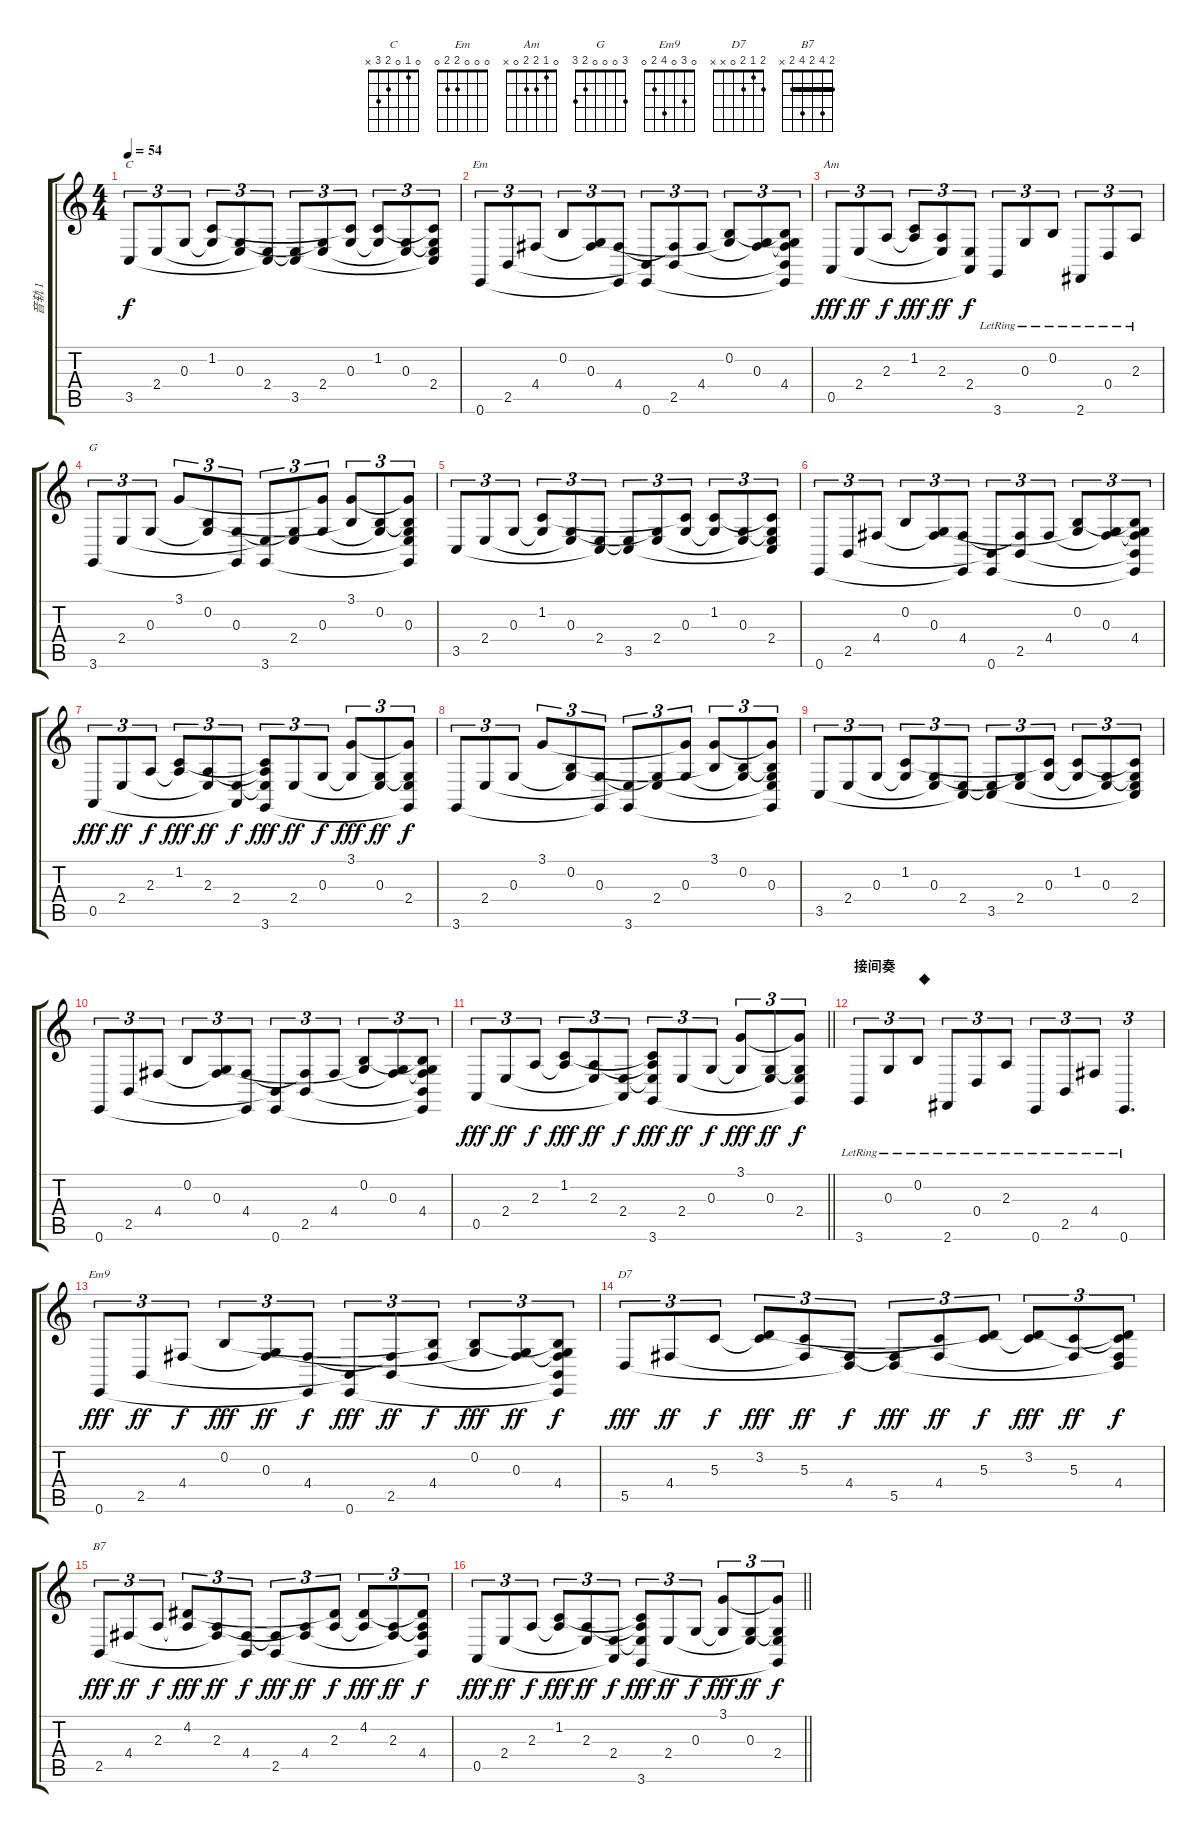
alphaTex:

\track ("音轨 1" "音轨 1") {instrument acousticgrandpiano}
\staff {score tabs}
\tuning (E4 B3 G3 D3 A2 E2) {hide}
\chord ("C" 0 1 0 2 3 x)
\chord ("Em" 0 0 0 2 2 0)
\chord ("Am" 0 1 2 2 0 x)
\chord ("G" 3 0 0 0 2 3)
\chord ("Em9" 0 3 0 4 2 0)
\chord ("D7" 2 1 2 0 x x)
\chord ("B7" 2 4 2 4 2 x) {barre 2}
\ts (4 4)
\tempo 54
\clef g2
\ks c
3.5.8{tu (3 2) ch "C" dy f} 2.4.8{tu (3 2)} 0.3.8{tu (3 2)} (1.2 0.3{t}).8{tu (3 2)} (0.3 2.4{t}).8{tu (3 2)} (2.4 3.5{t}).8{tu (3 2)} (2.4{t} 3.5).8{tu (3 2)} (0.3{t} 2.4).8{tu (3 2)} (1.2{t} 0.3).8{tu (3 2)} (1.2 0.3{t}).8{tu (3 2)} (0.3 2.4{t}).8{tu (3 2)} (1.2{t} 0.3{t} 2.4 3.5{t}).8{tu (3 2)} |
0.6.8{tu (3 2) ch "Em"} 2.5.8{tu (3 2)} 4.4.8{tu (3 2)} 0.2.8{tu (3 2)} (0.3 4.4{t}).8{tu (3 2)} (4.4 0.6{t}).8{tu (3 2)} (2.5{t} 0.6).8{tu (3 2)} (4.4{t} 2.5).8{tu (3 2)} 4.4.8{tu (3 2)} (0.2 0.3{t}).8{tu (3 2)} (0.3 4.4{t}).8{tu (3 2)} (0.2{t} 0.3{t} 4.4 2.5{t} 0.6{t}).8{tu (3 2)} |
0.5.8{tu (3 2) ch "Am" dy fff} 2.4.8{tu (3 2) dy ff} 2.3.8{tu (3 2) dy f} (1.2 2.3{t}).8{tu (3 2) dy fff} (2.3 2.4{t}).8{tu (3 2) dy ff} (2.4 0.5{t}).8{tu (3 2) dy f} 3.6{lr}.8{tu (3 2)} 0.3{lr}.8{tu (3 2)} 0.2{lr}.8{tu (3 2)} 2.6{lr}.8{tu (3 2)} 0.4{lr}.8{tu (3 2)} 2.3{lr}.8{tu (3 2)} |
3.6.8{tu (3 2) ch "G"} 2.4.8{tu (3 2)} 0.3.8{tu (3 2)} 3.1.8{tu (3 2)} (0.2 0.3{t}).8{tu (3 2)} (0.3 3.6{t}).8{tu (3 2)} (2.4{t} 3.6).8{tu (3 2)} (0.3{t} 2.4).8{tu (3 2)} (3.1{t} 0.3).8{tu (3 2)} (3.1 0.2{t}).8{tu (3 2)} (0.2 0.3{t}).8{tu (3 2)} (3.1{t} 0.2{t} 0.3 2.4{t} 3.6{t}).8{tu (3 2)} |
3.5.8{tu (3 2)} 2.4.8{tu (3 2)} 0.3.8{tu (3 2)} (1.2 0.3{t}).8{tu (3 2)} (0.3 2.4{t}).8{tu (3 2)} (2.4 3.5{t}).8{tu (3 2)} (2.4{t} 3.5).8{tu (3 2)} (0.3{t} 2.4).8{tu (3 2)} (1.2{t} 0.3).8{tu (3 2)} (1.2 0.3{t}).8{tu (3 2)} (0.3 2.4{t}).8{tu (3 2)} (1.2{t} 0.3{t} 2.4 3.5{t}).8{tu (3 2)} |
0.6.8{tu (3 2)} 2.5.8{tu (3 2)} 4.4.8{tu (3 2)} 0.2.8{tu (3 2)} (0.3 4.4{t}).8{tu (3 2)} (4.4 0.6{t}).8{tu (3 2)} (2.5{t} 0.6).8{tu (3 2)} (4.4{t} 2.5).8{tu (3 2)} 4.4.8{tu (3 2)} (0.2 0.3{t}).8{tu (3 2)} (0.3 4.4{t}).8{tu (3 2)} (0.2{t} 0.3{t} 4.4 2.5{t} 0.6{t}).8{tu (3 2)} |
0.5.8{tu (3 2) dy fff} 2.4.8{tu (3 2) dy ff} 2.3.8{tu (3 2) dy f} (1.2 2.3{t}).8{tu (3 2) dy fff} (2.3 2.4{t}).8{tu (3 2) dy ff} (2.4 0.5{t}).8{tu (3 2) dy f} (1.2{t} 2.3{t} 2.4{t} 3.6).8{tu (3 2) dy fff} 2.4.8{tu (3 2) dy ff} 0.3.8{tu (3 2) dy f} (3.1 0.3{t}).8{tu (3 2) dy fff} (0.3 2.4{t}).8{tu (3 2) dy ff} (3.1{t} 0.3{t} 2.4 3.6{t}).8{tu (3 2) dy f} |
3.6.8{tu (3 2)} 2.4.8{tu (3 2)} 0.3.8{tu (3 2)} 3.1.8{tu (3 2)} (0.2 0.3{t}).8{tu (3 2)} (0.3 3.6{t}).8{tu (3 2)} (2.4{t} 3.6).8{tu (3 2)} (0.3{t} 2.4).8{tu (3 2)} (3.1{t} 0.3).8{tu (3 2)} (3.1 0.2{t}).8{tu (3 2)} (0.2 0.3{t}).8{tu (3 2)} (3.1{t} 0.2{t} 0.3 2.4{t} 3.6{t}).8{tu (3 2)} |
3.5.8{tu (3 2)} 2.4.8{tu (3 2)} 0.3.8{tu (3 2)} (1.2 0.3{t}).8{tu (3 2)} (0.3 2.4{t}).8{tu (3 2)} (2.4 3.5{t}).8{tu (3 2)} (2.4{t} 3.5).8{tu (3 2)} (0.3{t} 2.4).8{tu (3 2)} (1.2{t} 0.3).8{tu (3 2)} (1.2 0.3{t}).8{tu (3 2)} (0.3 2.4{t}).8{tu (3 2)} (1.2{t} 0.3{t} 2.4 3.5{t}).8{tu (3 2)} |
0.6.8{tu (3 2)} 2.5.8{tu (3 2)} 4.4.8{tu (3 2)} 0.2.8{tu (3 2)} (0.3 4.4{t}).8{tu (3 2)} (4.4 0.6{t}).8{tu (3 2)} (2.5{t} 0.6).8{tu (3 2)} (4.4{t} 2.5).8{tu (3 2)} 4.4.8{tu (3 2)} (0.2 0.3{t}).8{tu (3 2)} (0.3 4.4{t}).8{tu (3 2)} (0.2{t} 0.3{t} 4.4 2.5{t} 0.6{t}).8{tu (3 2)} |
\barLineRight lightlight
0.5.8{tu (3 2) dy fff} 2.4.8{tu (3 2) dy ff} 2.3.8{tu (3 2) dy f} (1.2 2.3{t}).8{tu (3 2) dy fff} (2.3 2.4{t}).8{tu (3 2) dy ff} (2.4 0.5{t}).8{tu (3 2) dy f} (1.2{t} 2.3{t} 2.4{t} 3.6).8{tu (3 2) dy fff} 2.4.8{tu (3 2) dy ff} 0.3.8{tu (3 2) dy f} (3.1 0.3{t}).8{tu (3 2) dy fff} (0.3 2.4{t}).8{tu (3 2) dy ff} (3.1{t} 0.3{t} 2.4 3.6{t}).8{tu (3 2) dy f} |
\section ("" "接间奏")
3.6{lr}.8{tu (3 2)} 0.3{lr}.8{tu (3 2)} 0.2{lr}.8{tu (3 2) txt "◆"} 2.6{lr}.8{tu (3 2)} 0.4{lr}.8{tu (3 2)} 2.3{lr}.8{tu (3 2)} 0.6{lr}.8{tu (3 2)} 2.5{lr}.8{tu (3 2)} 4.4{lr}.8{tu (3 2)} 0.6{lr}.4{d tu (3 2)} |
0.6.8{tu (3 2) ch "Em9" dy fff} 2.5.8{tu (3 2) dy ff} 4.4.8{tu (3 2) dy f} 0.2.8{tu (3 2) dy fff} (0.3 4.4{t}).8{tu (3 2) dy ff} (4.4 0.6{t}).8{tu (3 2) dy f} (2.5{t} 0.6).8{tu (3 2) dy fff} (4.4{t} 2.5).8{tu (3 2) dy ff} (0.2{t} 4.4).8{tu (3 2) dy f} (0.2 0.3{t}).8{tu (3 2) dy fff} (0.3 4.4{t}).8{tu (3 2) dy ff} (0.2{t} 0.3{t} 4.4 2.5{t} 0.6{t}).8{tu (3 2) dy f} |
5.5.8{tu (3 2) ch "D7" dy fff} 4.4.8{tu (3 2) dy ff} 5.3.8{tu (3 2) dy f} (3.2 5.3{t}).8{tu (3 2) dy fff} (5.3 4.4{t}).8{tu (3 2) dy ff} (4.4 5.5{t}).8{tu (3 2) dy f} (4.4{t} 5.5).8{tu (3 2) dy fff} (5.3{t} 4.4).8{tu (3 2) dy ff} (3.2{t} 5.3).8{tu (3 2) dy f} (3.2 5.3{t}).8{tu (3 2) dy fff} (5.3 4.4{t}).8{tu (3 2) dy ff} (3.2{t} 5.3{t} 4.4 5.5{t}).8{tu (3 2) dy f} |
2.5.8{tu (3 2) ch "B7" dy fff} 4.4.8{tu (3 2) dy ff} 2.3.8{tu (3 2) dy f} (4.2 2.3{t}).8{tu (3 2) dy fff} (2.3 4.4{t}).8{tu (3 2) dy ff} (4.4 2.5{t}).8{tu (3 2) dy f} (4.4{t} 2.5).8{tu (3 2) dy fff} (2.3{t} 4.4).8{tu (3 2) dy ff} (4.2{t} 2.3).8{tu (3 2) dy f} (4.2 2.3{t}).8{tu (3 2) dy fff} (2.3 4.4{t}).8{tu (3 2) dy ff} (4.2{t} 2.3{t} 4.4 2.5{t}).8{tu (3 2) dy f} |
\barLineRight lightlight
0.5.8{tu (3 2) dy fff} 2.4.8{tu (3 2) dy ff} 2.3.8{tu (3 2) dy f} (1.2 2.3{t}).8{tu (3 2) dy fff} (2.3 2.4{t}).8{tu (3 2) dy ff} (2.4 0.5{t}).8{tu (3 2) dy f} (1.2{t} 2.3{t} 2.4{t} 3.6).8{tu (3 2) dy fff} 2.4.8{tu (3 2) dy ff} 0.3.8{tu (3 2) dy f} (3.1 0.3{t}).8{tu (3 2) dy fff} (0.3 2.4{t}).8{tu (3 2) dy ff} (3.1{t} 0.3{t} 2.4 3.6{t}).8{tu (3 2) dy f}
